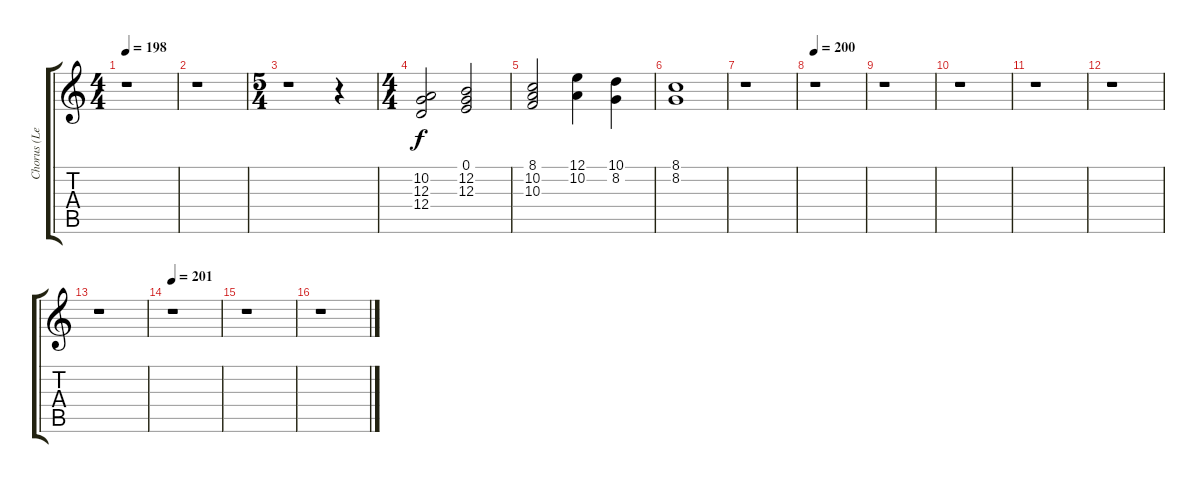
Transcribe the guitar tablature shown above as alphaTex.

\track ("Chorus (Left)" "Chorus (Le") {instrument choiraahs}
\staff {score tabs}
\tuning (E4 B3 G3 D3 A2 E2) {hide}
\ts (4 4)
\tempo 198
\clef g2
\ks c
r.1{dy f} |
r.1 |
\ts (5 4)
r.1 r.4 |
\ts (4 4)
(10.2 12.3 12.4).2 (0.1 12.2 12.3).2 |
(8.1 10.2 10.3).2 (12.1 10.2).4 (10.1 8.2).4 |
(8.1 8.2).1 |
r.1 |
\tempo 200
r.1 |
r.1 |
r.1 |
r.1 |
r.1 |
r.1 |
\tempo 201
r.1 |
r.1 |
r.1
